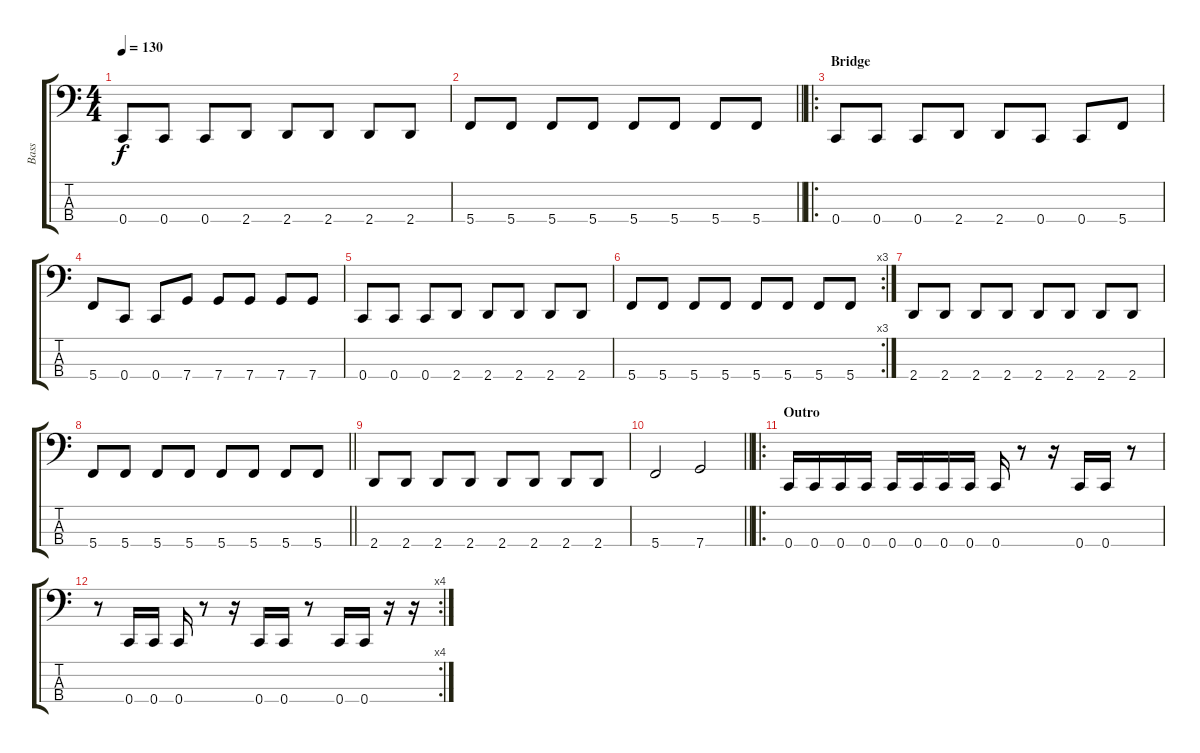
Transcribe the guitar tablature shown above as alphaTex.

\track ("Bass" "Bass") {instrument electricbassfinger}
\staff {score tabs}
\tuning (F2 C2 G1 C1) {hide}
\ts (4 4)
\tempo 130
\clef f4
\ks c
0.4.8{dy f} 0.4.8 0.4.8 2.4.8 2.4.8 2.4.8 2.4.8 2.4.8 |
\barLineRight lightlight
5.4.8 5.4.8 5.4.8 5.4.8 5.4.8 5.4.8 5.4.8 5.4.8 |
\ro
\section ("" "Bridge")
0.4.8 0.4.8 0.4.8 2.4.8 2.4.8 0.4.8 0.4.8 5.4.8 |
5.4.8 0.4.8 0.4.8 7.4.8 7.4.8 7.4.8 7.4.8 7.4.8 |
0.4.8 0.4.8 0.4.8 2.4.8 2.4.8 2.4.8 2.4.8 2.4.8 |
\rc 3
5.4.8 5.4.8 5.4.8 5.4.8 5.4.8 5.4.8 5.4.8 5.4.8 |
2.4.8 2.4.8 2.4.8 2.4.8 2.4.8 2.4.8 2.4.8 2.4.8 |
\barLineRight lightlight
5.4.8 5.4.8 5.4.8 5.4.8 5.4.8 5.4.8 5.4.8 5.4.8 |
2.4.8 2.4.8 2.4.8 2.4.8 2.4.8 2.4.8 2.4.8 2.4.8 |
\barLineRight lightlight
5.4.2 7.4.2 |
\ro
\section ("" "Outro")
0.4.16 0.4.16 0.4.16 0.4.16 0.4.16 0.4.16 0.4.16 0.4.16 0.4.16 r.8 r.16 0.4.16 0.4.16 r.8 |
\rc 4
r.8 0.4.16 0.4.16 0.4.16 r.8 r.16 0.4.16 0.4.16 r.8 0.4.16 0.4.16 r.16 r.16
